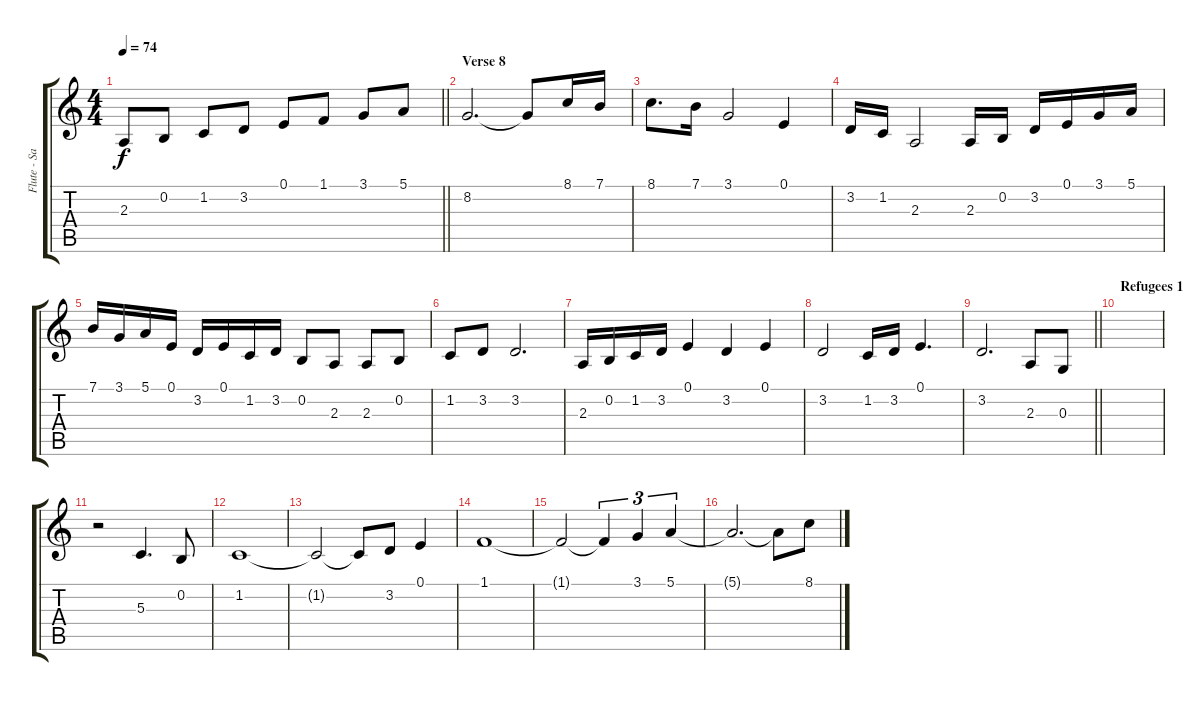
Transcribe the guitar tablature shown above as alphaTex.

\track ("Flute - Sax" "Flute - Sa") {instrument flute}
\staff {score tabs}
\tuning (E4 B3 G3 D3 A2 E2) {hide}
\ts (4 4)
\tempo 74
\clef g2
\barLineRight lightlight
\ks c
2.3{t}.8{dy f} 0.2.8 1.2.8 3.2.8 0.1.8 1.1.8 3.1.8 5.1.8 |
\section ("" "Verse 8")
8.2.2{d} 8.2{t}.8 8.1.16 7.1.16 |
8.1.8{d} 7.1.16 3.1.2 0.1.4 |
3.2.16 1.2.16 2.3.2 2.3.16 0.2.16 3.2.16 0.1.16 3.1.16 5.1.16 |
7.1.16 3.1.16 5.1.16 0.1.16 3.2.16 0.1.16 1.2.16 3.2.16 0.2.8 2.3.8 2.3.8 0.2.8 |
1.2.8 3.2.8 3.2.2{d} |
2.3.16 0.2.16 1.2.16 3.2.16 0.1.4 3.2.4 0.1.4 |
3.2.2 1.2.16 3.2.16 0.1.4{d} |
\barLineRight lightlight
3.2.2{d} 2.3.8 0.3.8 |
\section ("" "Refugees 1")
|
r.2 5.3.4{d} 0.2.8 |
1.2.1 |
1.2{t}.2 1.2{t}.8 3.2.8 0.1.4 |
1.1.1 |
1.1{t}.2 1.1{t}.4{tu (3 2)} 3.1.4{tu (3 2)} 5.1.4{tu (3 2)} |
5.1{t}.2{d} 5.1{t}.8 8.1.8
